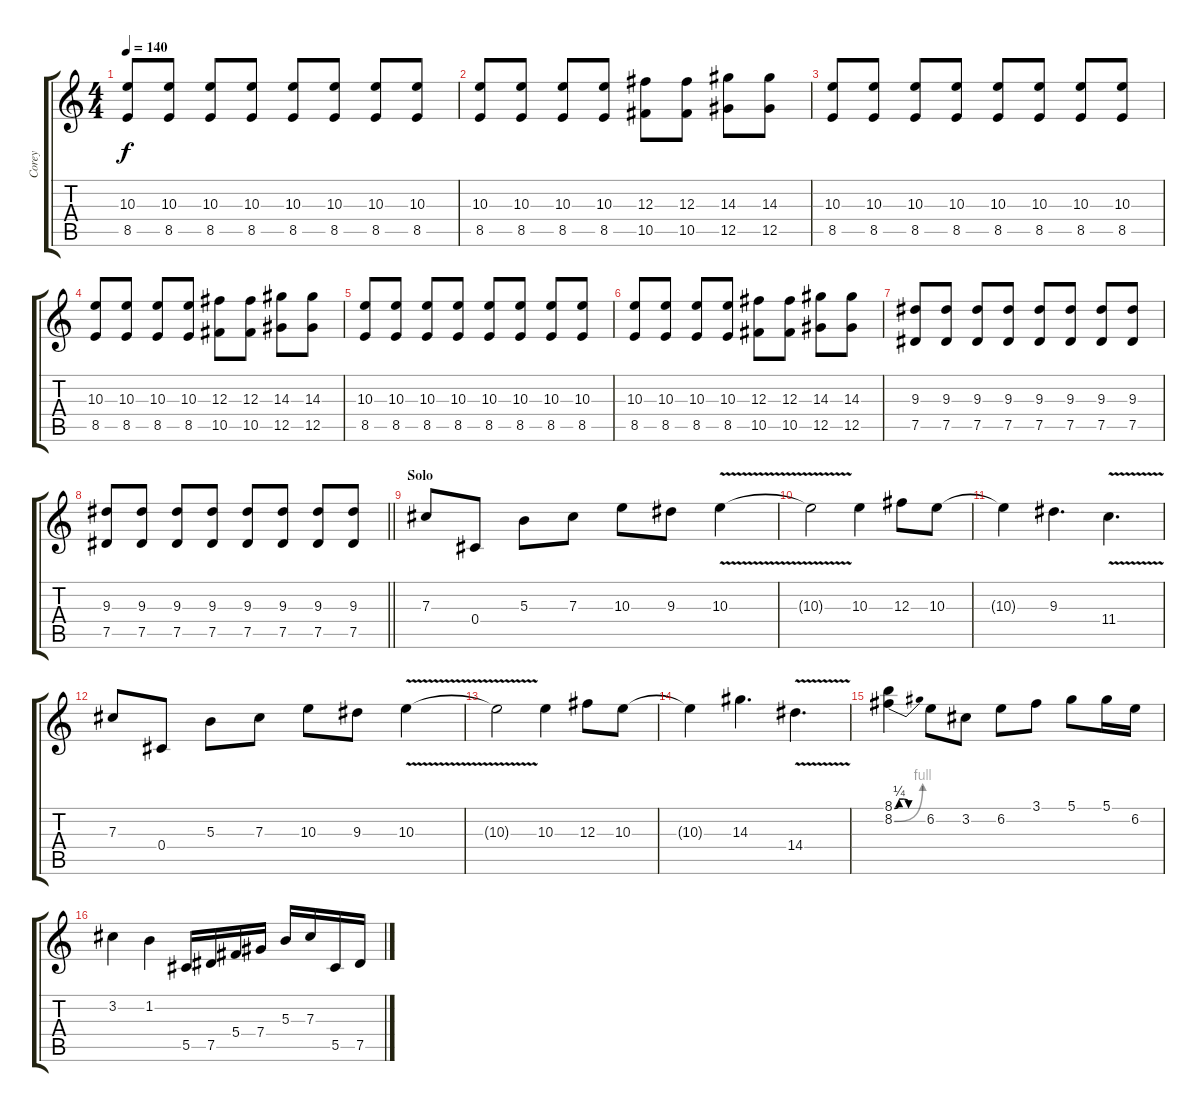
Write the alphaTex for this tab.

\track ("Corey" "Corey") {instrument overdrivenguitar}
\staff {score tabs}
\tuning (Eb4 Bb3 Gb3 Db3 Ab2 Db2) {hide}
\ts (4 4)
\tempo 140
\clef g2
\ks c
(10.3 8.5).8{dy f} (10.3 8.5).8 (10.3 8.5).8 (10.3 8.5).8 (10.3 8.5).8 (10.3 8.5).8 (10.3 8.5).8 (10.3 8.5).8 |
(10.3 8.5).8 (10.3 8.5).8 (10.3 8.5).8 (10.3 8.5).8 (12.3 10.5).8 (12.3 10.5).8 (14.3 12.5).8 (14.3 12.5).8 |
(10.3 8.5).8 (10.3 8.5).8 (10.3 8.5).8 (10.3 8.5).8 (10.3 8.5).8 (10.3 8.5).8 (10.3 8.5).8 (10.3 8.5).8 |
(10.3 8.5).8 (10.3 8.5).8 (10.3 8.5).8 (10.3 8.5).8 (12.3 10.5).8 (12.3 10.5).8 (14.3 12.5).8 (14.3 12.5).8 |
(10.3 8.5).8 (10.3 8.5).8 (10.3 8.5).8 (10.3 8.5).8 (10.3 8.5).8 (10.3 8.5).8 (10.3 8.5).8 (10.3 8.5).8 |
(10.3 8.5).8 (10.3 8.5).8 (10.3 8.5).8 (10.3 8.5).8 (12.3 10.5).8 (12.3 10.5).8 (14.3 12.5).8 (14.3 12.5).8 |
(9.3 7.5).8 (9.3 7.5).8 (9.3 7.5).8 (9.3 7.5).8 (9.3 7.5).8 (9.3 7.5).8 (9.3 7.5).8 (9.3 7.5).8 |
\barLineRight lightlight
(9.3 7.5).8 (9.3 7.5).8 (9.3 7.5).8 (9.3 7.5).8 (9.3 7.5).8 (9.3 7.5).8 (9.3 7.5).8 (9.3 7.5).8 |
\section ("" "Solo")
7.3.8 0.4.8 5.3.8 7.3.8 10.3.8 9.3.8 10.3{v}.4 |
10.3{t}.2 10.3.4 12.3.8 10.3.8 |
10.3{t}.4 9.3.4{d} 11.4{v}.4{d} |
7.3.8 0.4.8 5.3.8 7.3.8 10.3.8 9.3.8 10.3{v}.4 |
10.3{t}.2 10.3.4 12.3.8 10.3.8 |
10.3{t}.4 14.3.4{d} 14.4{v}.4{d} |
(8.1{be (custom 0 0 10 1 20 1 30 0 60 0)} 8.2{be (bend 0 0 60 4)}).4 6.2.8 3.2.8 6.2.8 3.1.8 5.1.8 5.1.16 6.2.16 |
3.2.4 1.2.4 5.5.16 7.5.16 5.4.16 7.4.16 5.3.16 7.3.16 5.5.16 7.5.16
